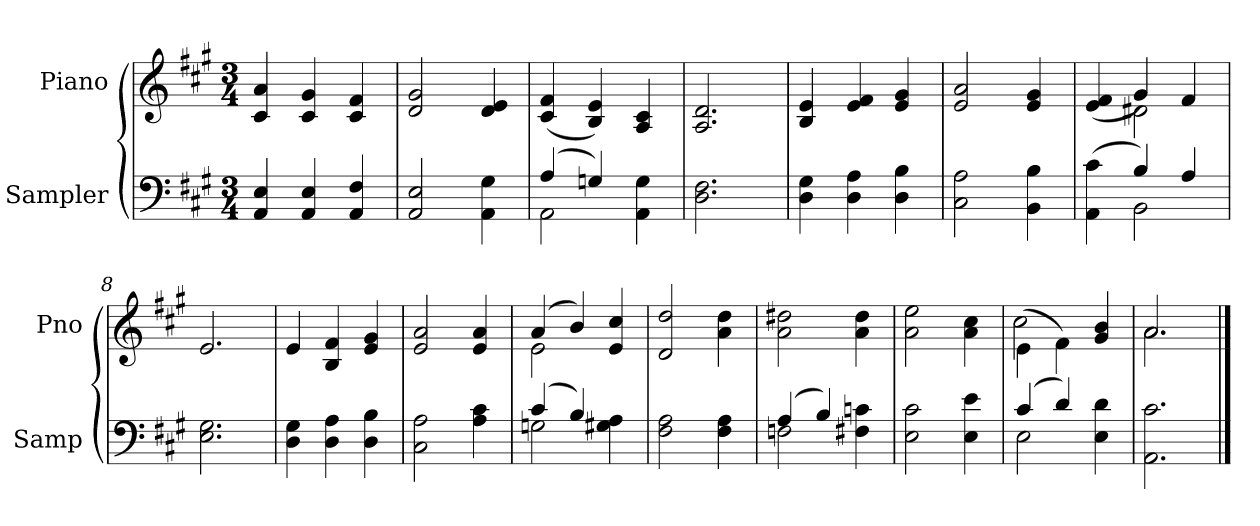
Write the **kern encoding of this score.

**kern	**kern
*part2	*part1
*staff2	*staff1
*I"Sampler	*I"Piano
*I'Samp	*I'Pno
*clefF4	*clefG2
*k[f#c#g#]	*k[f#c#g#]
*A:	*A:
*M3/4	*M3/4
=1	=1
4AA 4E	4c# 4a
4AA 4E	4c# 4g#
4AA 4F#	4c# 4f#
=2	=2
2AA 2E	2d 2g#
4AA 4G#	4d 4e
=3	=3
*^	*
(4A/	2AA	(4c# 4f#
4Gn/)	.	4B 4e)
4AA 4G	4ryy	4A 4c#
*v	*v	*
=4	=4
2.D 2.F#	2.A 2.d
=5	=5
4D 4G#	4B 4e
4D 4A	4e 4f#
4D 4B	4e 4g#
=6	=6
2C# 2A	2e 2a
4BB 4B	4e 4g#
=7	=7
*^	*^
(4AA 4c#	4ryy	(4e 4f#	4ryy
4B/)	2BB	4g#/)	2d#X
4A/	.	4f#/	.
*v	*v	*	*
*	*v	*v
=8	=8
2.E 2.G#	2.e
=9	=9
4D 4G#	4e
4D 4A	4B 4f#
4D 4B	4e 4g#
=10	=10
2C# 2A	2e 2a
4A 4c#	4e 4a
=11	=11
*^	*^
(4c#/	2Gn	(4a/	2e
4B/)	.	4b/)	.
4G# 4A	4ryy	4e 4cc#	4ryy
*v	*v	*	*
*	*v	*v
=12	=12
2F# 2A	2d 2dd
4F# 4A	4a 4dd
=13	=13
*^	*
(4A/	2Fn	2a 2dd#X
4B/)	.	.
4F# 4cn	4ryy	4a 4dd#
*v	*v	*
=14	=14
2E 2c#	2a 2ee
4E 4e	4a 4cc#
=15	=15
*^	*^
(4c#/	2E	(4e\	2cc#
4d/)	.	4f#\)	.
4E 4d	4ryy	4g# 4b	4ryy
*v	*v	*	*
=16	=16	=16
2.AA 2.c#	2.a/	2.a
*	*v	*v
==	==
*-	*-
